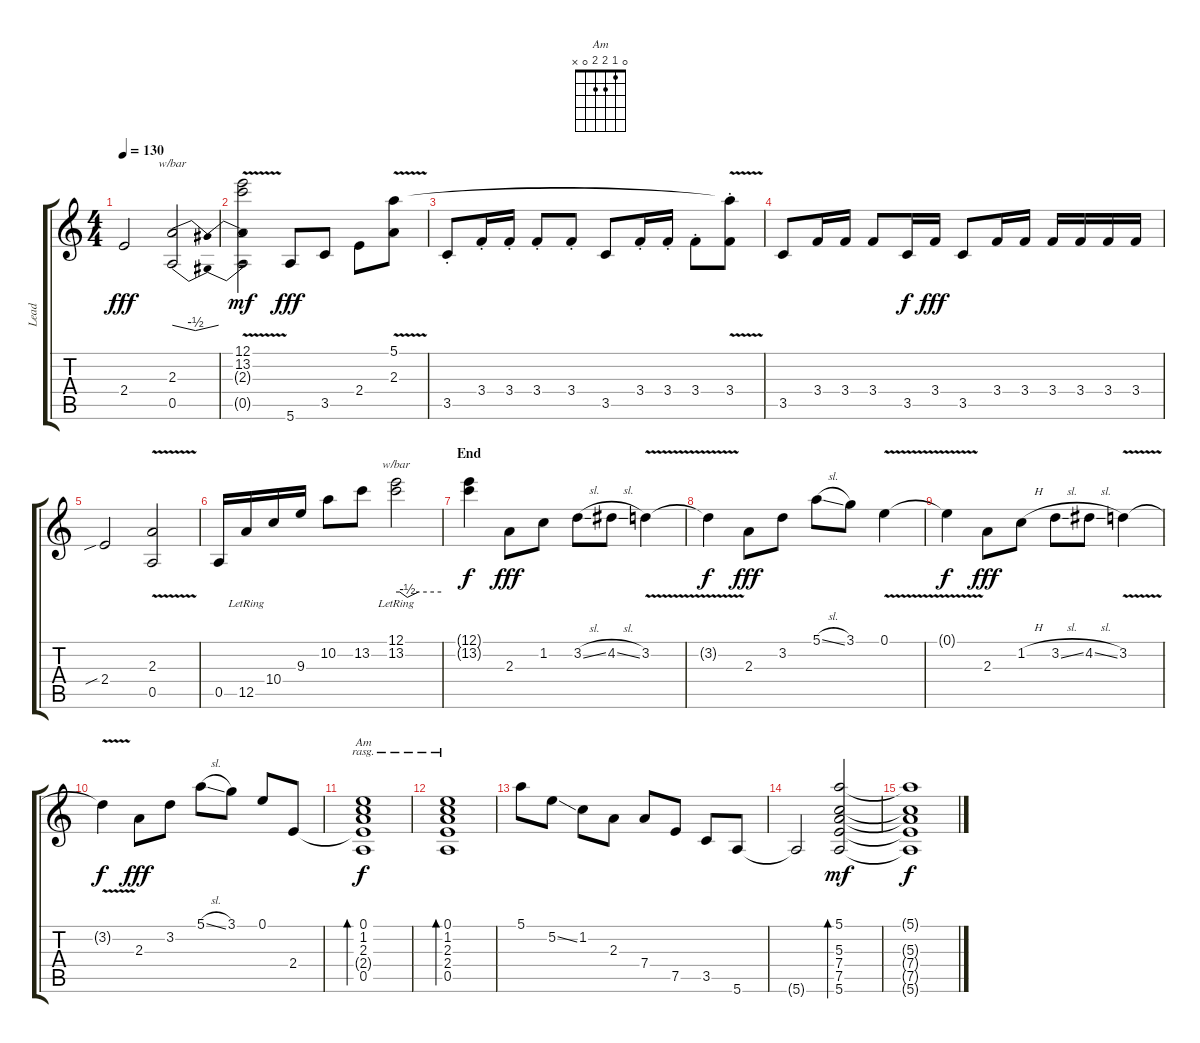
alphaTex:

\track ("Lead" "Lead") {instrument electricguitarclean}
\staff {score tabs}
\tuning (E4 B3 G3 D3 A2 E2) {hide}
\chord ("Am" 0 1 2 2 0 x)
\ts (4 4)
\tempo 130
\clef g2
\ks c
2.4.2{dy fff} (2.3 0.5).2{tbe (dip default 0 0 15 -2 60 0)} |
(12.1{v} 13.2{v} 2.3{t} 0.5{t}).2{dy mf instrument electricguitarjazz} 5.6.8{dy fff volume 12 balance 5 instrument electricguitarclean} 3.5.8 2.4.8 (5.1{v} 2.3).8 |
3.5{st}.8{instrument electricguitarclean} 3.4{st}.16 3.4{st}.16 3.4{st}.8 3.4{st}.8 3.5.8 3.4{st}.16 3.4{st}.16 3.4{st}.8 (5.1{t} 3.4{st}).8 |
3.5.8 3.4.16 3.4.16 3.4.8 3.5.16{dy f} 3.4.16{dy fff} 3.5.8 3.4.16 3.4.16 3.4.16 3.4.16 3.4.16 3.4.16 |
2.4{sib}.2 (2.3{v} 0.5{v}).2 |
0.5.16{volume 11 balance 0 instrument acousticguitarsteel} 12.5{lr}.16 10.4{lr}.16 9.3.16 10.2.8 13.2.8 (12.1{lr} 13.2{lr}).2{tbe (custom default 0 0 5 0 15 -2 30 0 60 0)} |
\section ("" "End")
(12.1{t} 13.2{t}).4{dy f volume 10 balance 5 instrument electricguitarclean} 2.3.8{dy fff} 1.2.8 3.2{sl}.8 4.2{sl}.8 3.2{v}.4 |
3.2{t}.4{dy f} 2.3.8{dy fff} 3.2.8 5.1{sl}.8 3.1.8 0.1{v}.4 |
0.1{t}.4{dy f} 2.3.8{dy fff} 1.2{h}.8 3.2{sl}.8 4.2{sl}.8 3.2{v}.4 |
3.2{t}.4{dy f} 2.3.8{dy fff} 3.2.8 5.1{sl}.8 3.1.8 0.1.8 2.4.8 |
(0.1 1.2 2.3 2.4{t} 0.5).1{bd 240 ch "Am" rasg ii dy f} |
(0.1 1.2 2.3 2.4 0.5).1{bd 240 rasg ii} |
5.1.8{instrument acousticguitarsteel} 5.2{ss}.8 1.2.8 2.3.8 7.4.8 7.5.8 3.5.8 5.6.8 |
5.6{t}.2 (5.1 5.3 7.4 7.5 5.6).2{bd 480 dy mf instrument electricguitarclean} |
(5.1{t} 5.3{t} 7.4{t} 7.5{t} 5.6{t}).1{dy f}
